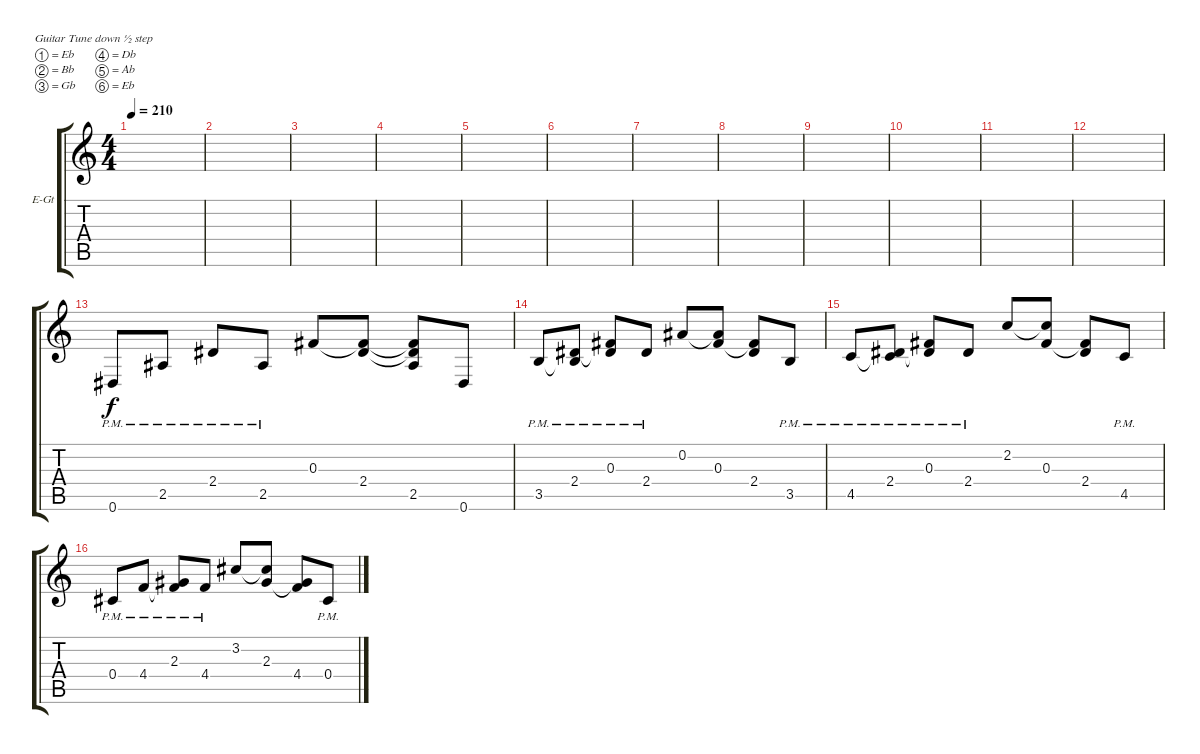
\bracketExtendMode groupsimilarinstruments
\firstSystemTrackNameOrientation horizontal
\otherSystemsTrackNameOrientation horizontal
\track ("solo" "E-Gt") {instrument distortionguitar}
\staff {score tabs}
\tuning (Eb4 Bb3 Gb3 Db3 Ab2 Eb2)
\ts (4 4)
\tempo 210
\clef g2
\ks c
|
|
|
|
|
|
|
|
|
|
|
|
0.6{pm}.8 2.5{pm}.8 2.4{pm}.8 2.5{pm}.8 0.3.8 (2.4 0.3{t}).8 (2.5 2.4{t} 0.3{t}).8 0.6.8 |
3.5{pm}.8 (2.4{pm} 3.5{pm t}).8 (0.3{pm} 2.4{pm t}).8 2.4{pm}.8 0.2.8 (0.3 0.2{t}).8 (2.4 0.3{t}).8 3.5{pm}.8 |
4.5{pm}.8 (2.4{pm} 4.5{pm t}).8 (0.3{pm} 2.4{pm t}).8 2.4{pm}.8 2.2.8 (0.3 2.2{t}).8 (2.4 0.3{t}).8 4.5{pm}.8 |
0.4{pm}.8 4.4{pm}.8 (2.3{pm} 4.4{pm t}).8 4.4{pm}.8 3.2.8 (2.3 3.2{t}).8 (4.4 2.3{t}).8 0.4{pm}.8
